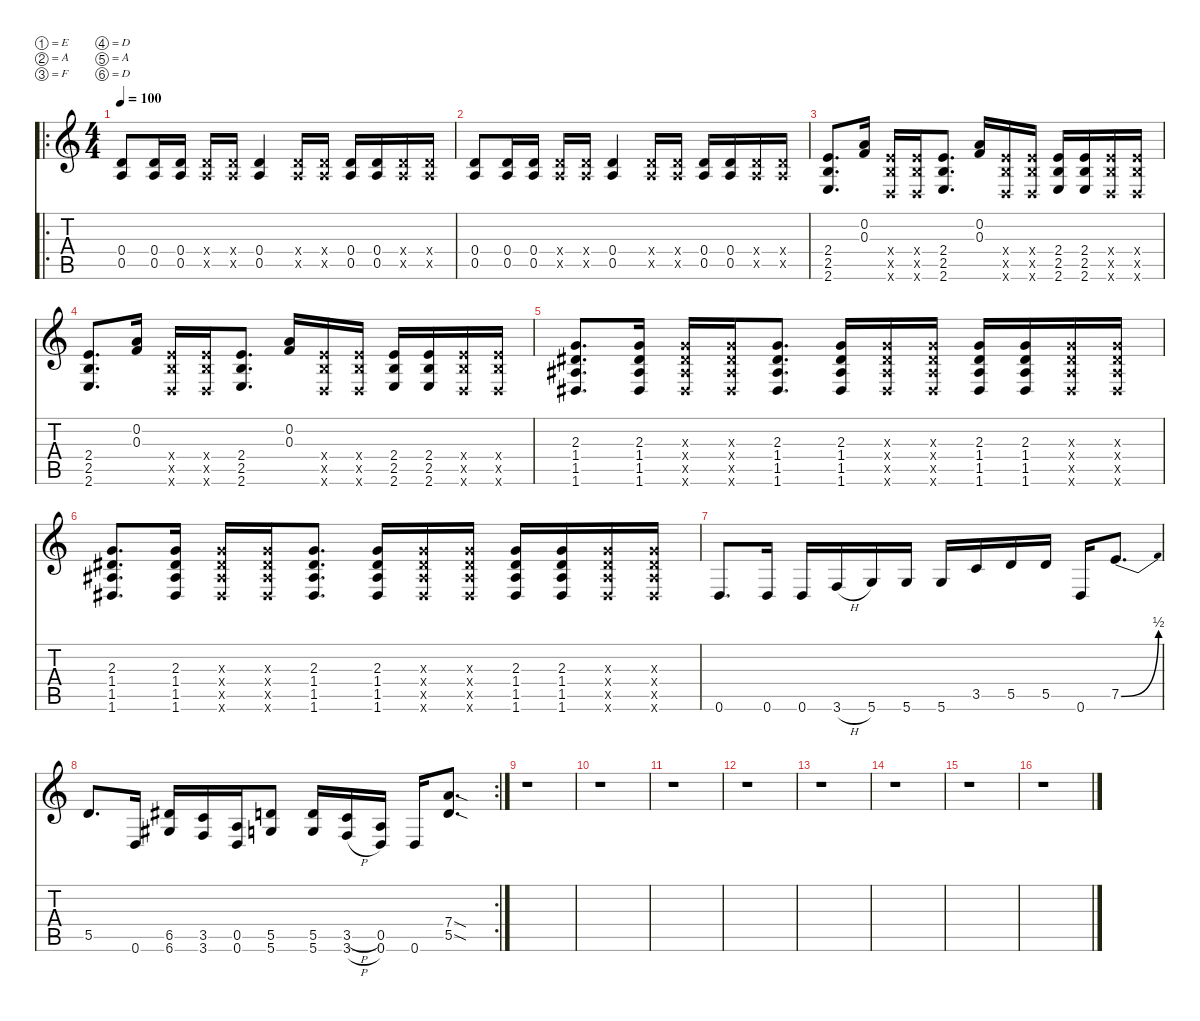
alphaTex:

\defaultSystemsLayout 4
\hideDynamics
\bracketExtendMode nobrackets
\singleTrackTrackNamePolicy hidden
\multiTrackTrackNamePolicy hidden
\firstSystemTrackNameMode fullname
\firstSystemTrackNameOrientation horizontal
\otherSystemsTrackNameOrientation horizontal
\track ("Guitar 2" "od.guit.") {instrument overdrivenguitar}
\staff {score tabs}
\tuning (E4 A3 F3 D3 A2 D2)
\ro
\ts (4 4)
\tempo 100
\clef g2
\ks c
(0.4 0.5).8{dy f instrument distortionguitar beam Up} (0.4 0.5).16{beam Up} (0.4 0.5).16{beam Up} (0.4{x} 0.5{x}).16{beam Up} (0.4{x} 0.5{x}).16{beam Up} (0.4 0.5).4{beam Up} (0.4{x} 0.5{x}).16{beam Up} (0.4{x} 0.5{x}).16{beam Up} (0.4 0.5).16{beam Up} (0.4 0.5).16{beam Up} (0.4{x} 0.5{x}).16{beam Up} (0.4{x} 0.5{x}).16{beam Up} |
(0.4 0.5).8{beam Up} (0.4 0.5).16{beam Up} (0.4 0.5).16{beam Up} (0.4{x} 0.5{x}).16{beam Up} (0.4{x} 0.5{x}).16{beam Up} (0.4 0.5).4{beam Up} (0.4{x} 0.5{x}).16{beam Up} (0.4{x} 0.5{x}).16{beam Up} (0.4 0.5).16{beam Up} (0.4 0.5).16{beam Up} (0.4{x} 0.5{x}).16{beam Up} (0.4{x} 0.5{x}).16{beam Up} |
(2.4 2.5 2.6).8{d dy ff beam Up} (0.2 0.3).16{dy f beam Up} (2.4{x} 2.5{x} 0.6{x}).16{dy ff beam Up} (2.4{x} 2.5{x} 0.6{x}).16{beam Up} (2.4 2.5 2.6).8{d beam Up} (0.2 0.3).16{dy f beam Up} (2.4{x} 2.5{x} 0.6{x}).16{dy ff beam Up} (2.4{x} 2.5{x} 0.6{x}).16{beam Up} (2.4 2.5 2.6).16{dy f beam Up} (2.4 2.5 2.6).16{beam Up} (2.4{x} 2.5{x} 0.6{x}).16{beam Up} (2.4{x} 2.5{x} 0.6{x}).16{beam Up} |
(2.4 2.5 2.6).8{d dy ff beam Up} (0.2 0.3).16{dy f beam Up} (2.4{x} 2.5{x} 0.6{x}).16{dy ff beam Up} (2.4{x} 2.5{x} 0.6{x}).16{beam Up} (2.4 2.5 2.6).8{d beam Up} (0.2 0.3).16{dy f beam Up} (2.4{x} 2.5{x} 0.6{x}).16{dy ff beam Up} (2.4{x} 2.5{x} 0.6{x}).16{beam Up} (2.4 2.5 2.6).16{dy f beam Up} (2.4 2.5 2.6).16{beam Up} (2.4{x} 2.5{x} 0.6{x}).16{beam Up} (2.4{x} 2.5{x} 0.6{x}).16{beam Up} |
(2.3 1.4{acc #} 1.5{acc #} 1.6{acc #}).8{d dy ff beam Up} (2.3 1.4{acc #} 1.5{acc #} 1.6{acc #}).16{beam Up} (2.3{x} 1.4{x acc #} 1.5{x acc #} 1.6{x acc #}).16{beam Up} (2.3{x} 1.4{x acc #} 1.5{x acc #} 1.6{x acc #}).16{beam Up} (2.3 1.4{acc #} 1.5{acc #} 1.6{acc #}).8{d beam Up} (2.3 1.4{acc #} 1.5{acc #} 1.6{acc #}).16{beam Up} (2.3{x} 1.4{x acc #} 1.5{x acc #} 1.6{x acc #}).16{beam Up} (2.3{x} 1.4{x acc #} 1.5{x acc #} 1.6{x acc #}).16{beam Up} (2.3 1.4{acc #} 1.5{acc #} 1.6{acc #}).16{dy f beam Up} (2.3 1.4{acc #} 1.5{acc #} 1.6{acc #}).16{beam Up} (2.3{x} 1.4{x acc #} 1.5{x acc #} 1.6{x acc #}).16{beam Up} (2.3{x} 1.4{x acc #} 1.5{x acc #} 1.6{x acc #}).16{beam Up} |
(2.3 1.4{acc #} 1.5{acc #} 1.6{acc #}).8{d dy ff beam Up} (2.3 1.4{acc #} 1.5{acc #} 1.6{acc #}).16{beam Up} (2.3{x} 1.4{x acc #} 1.5{x acc #} 1.6{x acc #}).16{beam Up} (2.3{x} 1.4{x acc #} 1.5{x acc #} 1.6{x acc #}).16{beam Up} (2.3 1.4{acc #} 1.5{acc #} 1.6{acc #}).8{d beam Up} (2.3 1.4{acc #} 1.5{acc #} 1.6{acc #}).16{beam Up} (2.3{x} 1.4{x acc #} 1.5{x acc #} 1.6{x acc #}).16{beam Up} (2.3{x} 1.4{x acc #} 1.5{x acc #} 1.6{x acc #}).16{beam Up} (2.3 1.4{acc #} 1.5{acc #} 1.6{acc #}).16{dy f beam Up} (2.3 1.4{acc #} 1.5{acc #} 1.6{acc #}).16{beam Up} (2.3{x} 1.4{x acc #} 1.5{x acc #} 1.6{x acc #}).16{beam Up} (2.3{x} 1.4{x acc #} 1.5{x acc #} 1.6{x acc #}).16{beam Up} |
0.6.8{d beam Up} 0.6.16{beam Up} 0.6.16{beam Up} 3.6{h}.16{beam Up} 5.6.16{beam Up} 5.6.16{beam Up} 5.6.16{beam Up} 3.5.16{beam Up} 5.5.16{beam Up} 5.5.16{beam Up} 0.6.16{beam Up} 7.5{be (bend 0 0 15 2)}.8{d beam Up} |
\rc 2
5.5.8{d beam Up} 0.6.16{beam Up} (6.5{acc #} 6.6{acc #}).16{dy ff beam Up} (3.5 3.6).16{beam Up} (0.5 0.6).16{beam Up} (5.5 5.6).8{beam Up} (5.5 5.6).16{beam Up} (3.5{h} 3.6{h}).16{beam Up} (0.5 0.6).16{dy f beam Up} 0.6.16{beam Up} (7.4{sod} 5.5{sod}).8{d beam Up} |
r.1{beam Down} |
r.1{beam Down} |
r.1{beam Down} |
r.1{beam Down} |
r.1{beam Down} |
r.1{beam Down} |
r.1{beam Down} |
r.1{beam Down}
